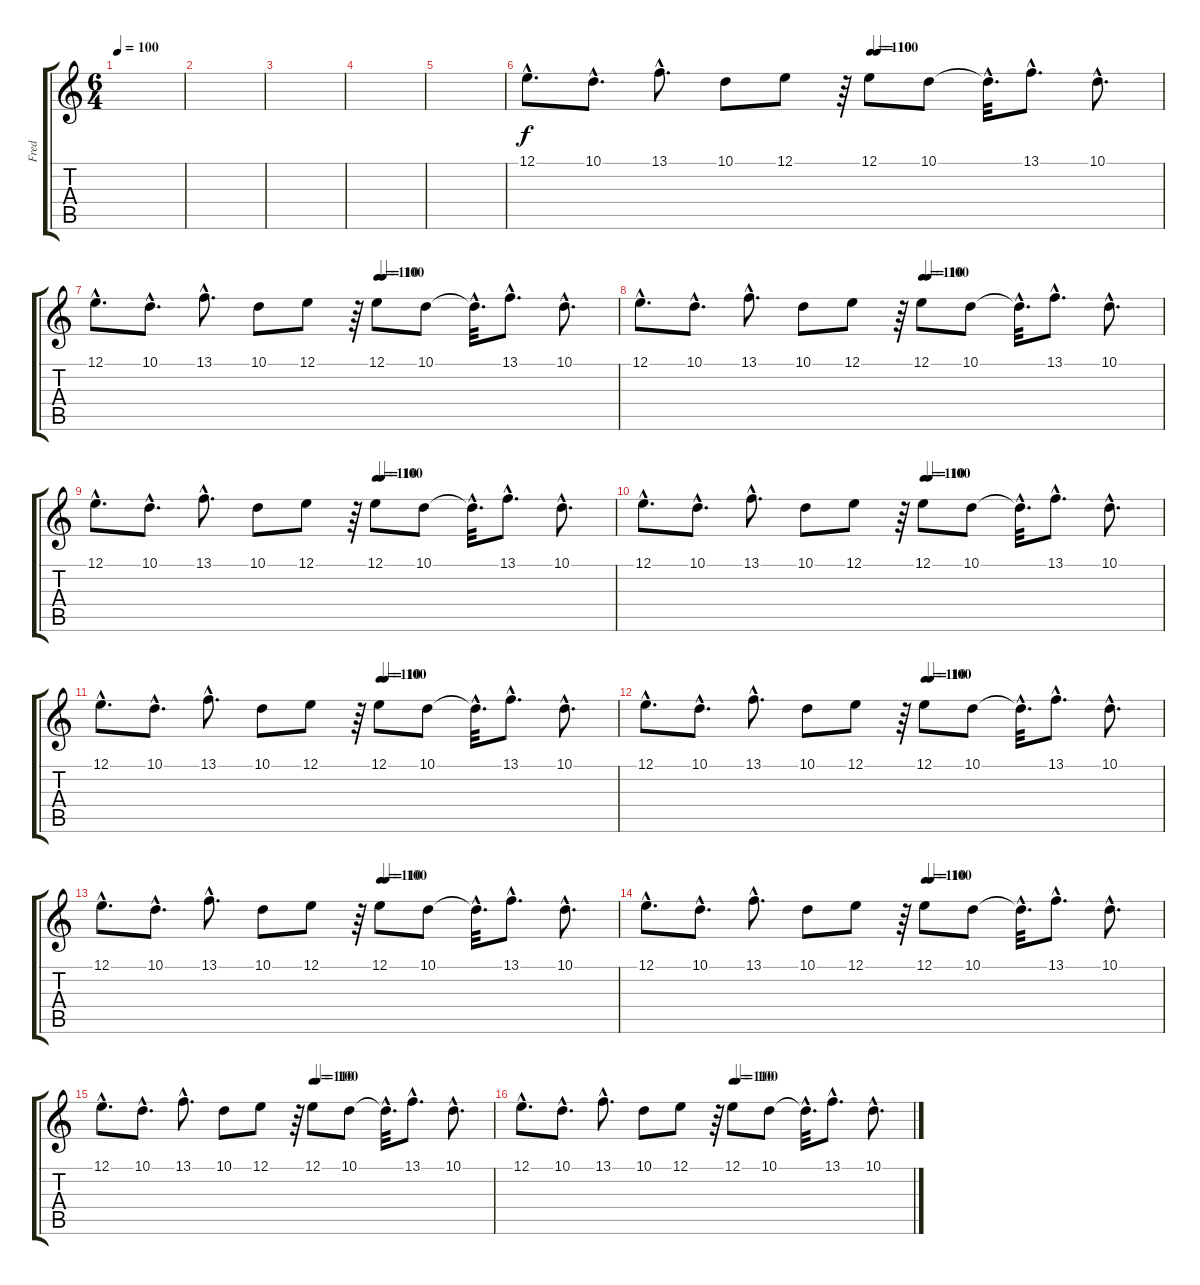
\track ("Fred" "Fred") {instrument synthstrings2}
\staff {score tabs}
\tuning (E4 B3 G3 D3 A2 E2) {hide}
\ts (6 4)
\tempo 100
\clef g2
\ks c
|
|
|
|
|
\tempo (110 0.5416666666666666)
\tempo (100 0.5520833333333334)
12.1{hac}.8{d} 10.1{hac}.8{d} 13.1{hac}.8{d} 10.1.8 12.1.8 r.64 12.1.8 10.1.8 10.1{hac t}.32{d} 13.1{hac}.8{d} 10.1{hac}.8{d} |
\tempo (110 0.5416666666666666)
\tempo (100 0.5520833333333334)
12.1{hac}.8{d} 10.1{hac}.8{d} 13.1{hac}.8{d} 10.1.8 12.1.8 r.64 12.1.8 10.1.8 10.1{hac t}.32{d} 13.1{hac}.8{d} 10.1{hac}.8{d} |
\tempo (110 0.5416666666666666)
\tempo (100 0.5520833333333334)
12.1{hac}.8{d} 10.1{hac}.8{d} 13.1{hac}.8{d} 10.1.8 12.1.8 r.64 12.1.8 10.1.8 10.1{hac t}.32{d} 13.1{hac}.8{d} 10.1{hac}.8{d} |
\tempo (110 0.5416666666666666)
\tempo (100 0.5520833333333334)
12.1{hac}.8{d} 10.1{hac}.8{d} 13.1{hac}.8{d} 10.1.8 12.1.8 r.64 12.1.8 10.1.8 10.1{hac t}.32{d} 13.1{hac}.8{d} 10.1{hac}.8{d} |
\tempo (110 0.5416666666666666)
\tempo (100 0.5520833333333334)
12.1{hac}.8{d} 10.1{hac}.8{d} 13.1{hac}.8{d} 10.1.8 12.1.8 r.64 12.1.8 10.1.8 10.1{hac t}.32{d} 13.1{hac}.8{d} 10.1{hac}.8{d} |
\tempo (110 0.5416666666666666)
\tempo (100 0.5520833333333334)
12.1{hac}.8{d} 10.1{hac}.8{d} 13.1{hac}.8{d} 10.1.8 12.1.8 r.64 12.1.8 10.1.8 10.1{hac t}.32{d} 13.1{hac}.8{d} 10.1{hac}.8{d} |
\tempo (110 0.5416666666666666)
\tempo (100 0.5520833333333334)
12.1{hac}.8{d} 10.1{hac}.8{d} 13.1{hac}.8{d} 10.1.8 12.1.8 r.64 12.1.8 10.1.8 10.1{hac t}.32{d} 13.1{hac}.8{d} 10.1{hac}.8{d} |
\tempo (110 0.5416666666666666)
\tempo (100 0.5520833333333334)
12.1{hac}.8{d} 10.1{hac}.8{d} 13.1{hac}.8{d} 10.1.8 12.1.8 r.64 12.1.8 10.1.8 10.1{hac t}.32{d} 13.1{hac}.8{d} 10.1{hac}.8{d} |
\tempo (110 0.5416666666666666)
\tempo (100 0.5520833333333334)
12.1{hac}.8{d} 10.1{hac}.8{d} 13.1{hac}.8{d} 10.1.8 12.1.8 r.64 12.1.8 10.1.8 10.1{hac t}.32{d} 13.1{hac}.8{d} 10.1{hac}.8{d} |
\tempo (110 0.5416666666666666)
\tempo (100 0.5520833333333334)
12.1{hac}.8{d} 10.1{hac}.8{d} 13.1{hac}.8{d} 10.1.8 12.1.8 r.64 12.1.8 10.1.8 10.1{hac t}.32{d} 13.1{hac}.8{d} 10.1{hac}.8{d} |
\tempo (110 0.5416666666666666)
\tempo (100 0.5520833333333334)
12.1{hac}.8{d} 10.1{hac}.8{d} 13.1{hac}.8{d} 10.1.8 12.1.8 r.64 12.1.8 10.1.8 10.1{hac t}.32{d} 13.1{hac}.8{d} 10.1{hac}.8{d}
